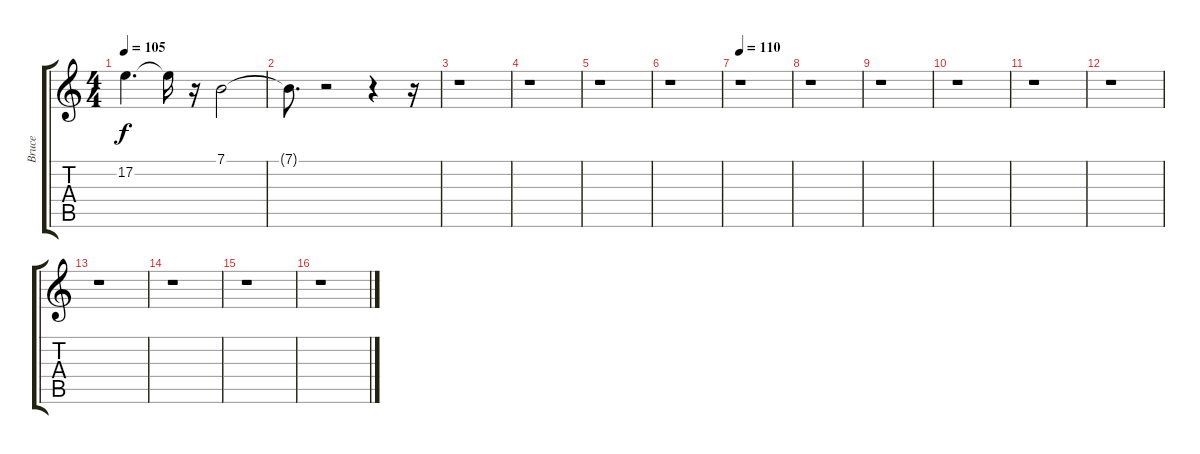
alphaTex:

\track ("Bruce " "Bruce ") {instrument voiceoohs}
\staff {score tabs}
\tuning (E4 B3 G3 D3 A2 E2) {hide}
\ts (4 4)
\tempo 105
\clef g2
\ks c
17.2{t}.4{d dy f} 17.2{t}.16 r.16 7.1.2 |
7.1{t}.8{d} r.2 r.4 r.16 |
r.1 |
r.1 |
r.1 |
r.1 |
\tempo 105
\tempo 110
r.1 |
r.1 |
r.1 |
r.1 |
r.1 |
r.1 |
r.1 |
r.1 |
r.1 |
r.1
